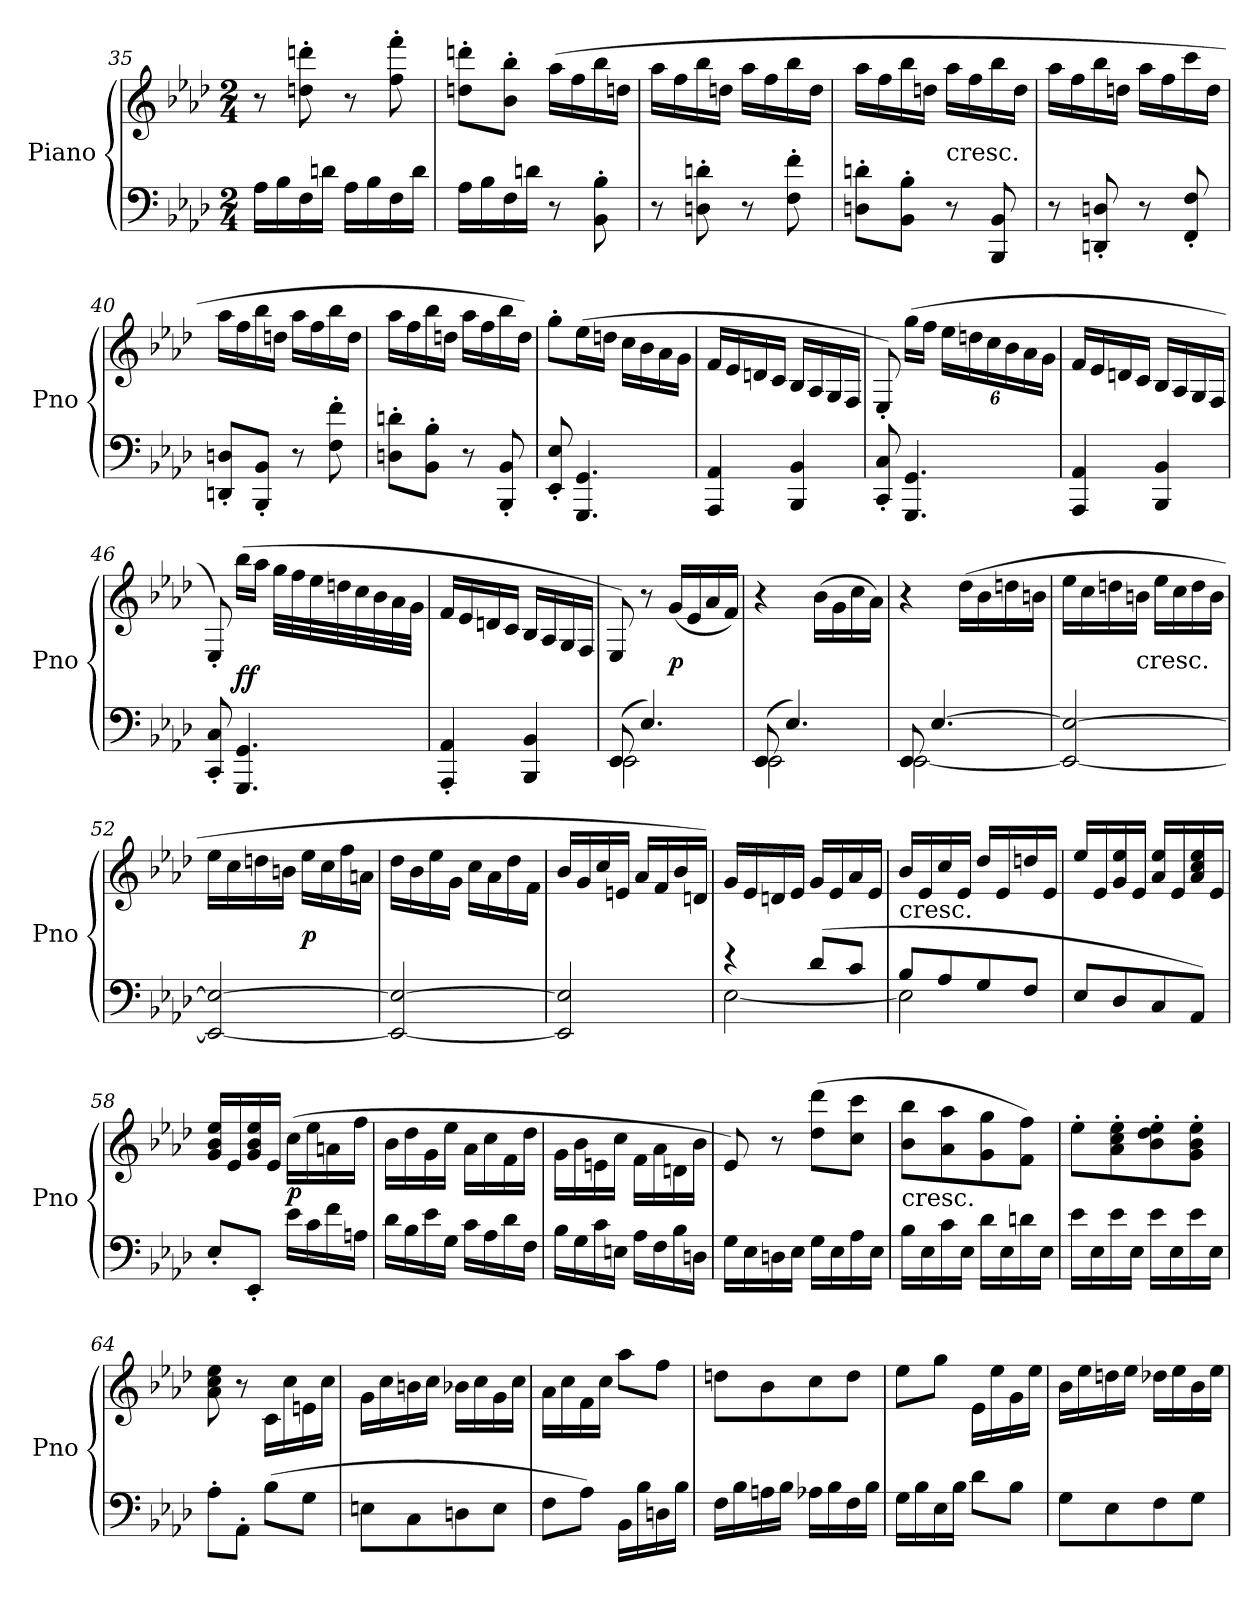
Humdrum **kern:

**kern	**kern	**dynam
*part1	*part1	*part1
*staff2	*staff1	*staff1/2
*I"Piano	*	*
*I'Pno	*	*
*clefF4	*clefG2	*
*k[b-e-a-d-]	*k[b-e-a-d-]	*
*A-:	*A-:	*
*M2/4	*M2/4	*
=35	=35	=35
16A-\LL	8r	.
16B-\	.	.
16F\	8ddn'\ 8dddn'\	.
16dn\JJ	.	.
16A-\LL	8r	.
16B-\	.	.
16F\	8ff'\ 8fff'\	.
16d\JJ	.	.
=36	=36	=36
16A-\LL	8ddn'\ 8dddn'\L	.
16B-\	.	.
16F\	8b-'\ 8bb-'\J	.
16dn\JJ	.	.
8r	(16aa-\LL	.
.	16ff\	.
8BB-'\ 8B-'\	16bb-\	.
.	16ddn\JJ	.
=37	=37	=37
8r	16aa-\LL	.
.	16ff\	.
8Dn'\ 8dn'\	16bb-\	.
.	16ddn\JJ	.
8r	16aa-\LL	.
.	16ff\	.
8F'\ 8f'\	16bb-\	.
.	16dd\JJ	.
=38	=38	=38
8Dn'\ 8dn'\L	16aa-\LL	.
.	16ff\	.
8BB-'\ 8B-'\J	16bb-\	.
.	16ddn\JJ	.
!	!LO:TX:c:t=cresc.	!
8r	16aa-\LL	.
.	16ff\	.
8BBB-/ 8BB-/	16bb-\	.
.	16dd\JJ	.
=39	=39	=39
8r	16aa-\LL	.
.	16ff\	.
8DDn'/ 8Dn'/	16bb-\	.
.	16ddn\JJ	.
8r	16aa-\LL	.
.	16ff\	.
8FF'/ 8F'/	16ccc\	.
.	16dd\JJ	.
=40	=40	=40
8DDn'/ 8Dn'/L	16aa-\LL	.
.	16ff\	.
8BBB-'/ 8BB-'/J	16bb-\	.
.	16ddn\JJ	.
8r	16aa-\LL	.
.	16ff\	.
8F'\ 8f'\	16bb-\	.
.	16dd\JJ	.
=41	=41	=41
8Dn'\ 8dn'\L	16aa-\LL	.
.	16ff\	.
8BB-'\ 8B-'\J	16bb-\	.
.	16ddn\JJ	.
8r	16aa-\LL	.
.	16ff\	.
8BBB-'/ 8BB-'/	16bb-\	.
.	16dd\JJ)	.
=42	=42	=42
8EE-'/ 8E-'/	8gg'\L	.
4.GGG/ 4.GG/	(16ee-\L	.
.	16ddn\JJ	.
.	16cc\LL	.
.	16b-\	.
.	16a-\	.
.	16g\JJ	.
=43	=43	=43
4AAA-/ 4AA-/	16f/LL	.
.	16e-/	.
.	16dn/	.
.	16c/JJ	.
4BBB-/ 4BB-/	16B-/LL	.
.	16A-/	.
.	16G/	.
.	16F/JJ	.
=44	=44	=44
8CC'/ 8C'/	8E-'/)	.
4.GGG/ 4.GG/	(16gg\LL	.
.	16ff\JJ	.
.	24ee-\LL	.
.	24ddn\	.
.	24cc\	.
.	24b-\	.
.	24a-\	.
.	24g\JJ	.
=45	=45	=45
4AAA-/ 4AA-/	16f/LL	.
.	16e-/	.
.	16dn/	.
.	16c/JJ	.
4BBB-/ 4BB-/	16B-/LL	.
.	16A-/	.
.	16G/	.
.	16F/JJ	.
=46	=46	=46
8CC'/ 8C'/	8E-'/)	.
4.GGG/ 4.GG/	(16bb-\LL	ff
.	16aa-\JJ	.
.	32gg\LLL	.
.	32ff\	.
.	32ee-\	.
.	32ddn\	.
.	32cc\	.
.	32b-\	.
.	32a-\	.
.	32g\JJJ	.
=47	=47	=47
4AAA-'/ 4AA-'/	16f/LL	.
.	16e-/	.
.	16dn/	.
.	16c/JJ	.
4BBB-/ 4BB-/	16B-/LL	.
.	16A-/	.
.	16G/	.
.	16F/JJ	.
=48	=48	=48
*^	*	*
(8EE-/	2EE-\	8E-/)	.
4.E-/)	.	8r	.
.	.	(16g/LL	p
.	.	16e-/	.
.	.	16a-/	.
.	.	16f/JJ)	.
=49	=49	=49	=49
(8EE-/	2EE-\	4r	.
4.E-/)	.	.	.
.	.	(16b-\LL	.
.	.	16g\	.
.	.	16cc\	.
.	.	16a-\JJ)	.
=50	=50	=50	=50
8EE-/	[2EE-\	4r	.
[4.E-/	.	.	.
.	.	(16dd-\LL	.
.	.	16b-\	.
.	.	16ddn\	.
.	.	16bn\JJ	.
*v	*v	*	*
=51	=51	=51
2EE-_/ 2E-_/	16ee-\LL	.
.	16cc\	.
.	16ddn\	.
!	!LO:TX:c:t=cresc.	!
.	16bn\JJ	.
.	16ee-\LL	.
.	16cc\	.
.	16dd\	.
.	16b\JJ	.
=52	=52	=52
2EE-_/ 2E-_/	16ee-\LL	.
.	16cc\	.
.	16ddn\	.
.	16bn\JJ	.
.	16ee-\LL	p
.	16cc\	.
.	16ff\	.
.	16an\JJ	.
=53	=53	=53
2EE-_/ 2E-_/	16dd-\LL	.
.	16b-\	.
.	16ee-\	.
.	16g\JJ	.
.	16cc\LL	.
.	16a-\	.
.	16dd-\	.
.	16f\JJ	.
=54	=54	=54
2EE-]/ 2E-]/	16b-/LL	.
.	16g/	.
.	16cc/	.
.	16en/JJ	.
.	16a-/LL	.
.	16f/	.
.	16b-/	.
.	16dn/JJ)	.
=55	=55	=55
*^	*	*
4r	[2E-\	16g/LL	.
.	.	16e-/	.
.	.	16dn/	.
.	.	16e-/JJ	.
(8d-/L	.	16g/LL	.
.	.	16e-/	.
8c/J	.	16a-/	.
.	.	16e-/JJ	.
=56	=56	=56	=56
!	!	!LO:TX:c:t=cresc.	!
8B-/L	2E-\]	16b-/LL	.
.	.	16e-/	.
8A-/	.	16cc/	.
.	.	16e-/JJ	.
8G/	.	16dd-/LL	.
.	.	16e-/	.
8F/J	.	16ddn/	.
.	.	16e-/JJ	.
*v	*v	*	*
=57	=57	=57
8E-/L	16ee-/LL	.
.	16e-/	.
8D-/	16g/ 16ee-/	.
.	16e-/JJ	.
8C/	16a-/ 16ee-/LL	.
.	16e-/	.
8AA-/J)	16a-/ 16cc/ 16ee-/	.
.	16e-/JJ	.
=58	=58	=58
8E-'/L	16g/ 16b-/ 16ee-/LL	.
.	16e-/	.
8EE-'/J	16g/ 16b-/ 16ee-/	.
.	16e-/JJ	.
16e-\LL	(16cc\LL	p
16c\	16ee-\	.
16f\	16an\	.
16An\JJ	16ff\JJ	.
=59	=59	=59
16d-\LL	16b-\LL	.
16B-\	16dd-\	.
16e-\	16g\	.
16G\JJ	16ee-\JJ	.
16c\LL	16a-\LL	.
16A-\	16cc\	.
16d-\	16f\	.
16F\JJ	16dd-\JJ	.
=60	=60	=60
16B-\LL	16g\LL	.
16G\	16b-\	.
16c\	16en\	.
16En\JJ	16cc\JJ	.
16A-\LL	16f\LL	.
16F\	16a-\	.
16B-\	16dn\	.
16Dn\JJ	16b-\JJ	.
=61	=61	=61
16G\LL	8e-/)	.
16E-\	.	.
16Dn\	8r	.
16E-\JJ	.	.
16G\LL	(8dd-\ 8ddd-\L	.
16E-\	.	.
16A-\	8cc\ 8ccc\J	.
16E-\JJ	.	.
=62	=62	=62
!	!LO:TX:c:t=cresc.	!
16B-\LL	8b-\ 8bb-\L	.
16E-\	.	.
16c\	8a-\ 8aa-\	.
16E-\JJ	.	.
16d-\LL	8g\ 8gg\	.
16E-\	.	.
16dn\	8f\ 8ff\J)	.
16E-\JJ	.	.
=63	=63	=63
16e-\LL	8ee-'\L	.
16E-\	.	.
16e-\	8a-'\ 8cc'\ 8ee-'\	.
16E-\JJ	.	.
16e-\LL	8b-'\ 8dd-'\ 8ee-'\	.
16E-\	.	.
16e-\	8g'\ 8b-'\ 8ee-'\J	.
16E-\JJ	.	.
=64	=64	=64
8A-'\L	8a-\ 8cc\ 8ee-\	.
8AA-'\J	8r	.
(8B-\L	16c\LL	.
.	16cc\	.
8G\J	16en\	.
.	16cc\JJ	.
=65	=65	=65
8En\L	16g\LL	.
.	16cc\	.
8C\	16bn\	.
.	16cc\JJ	.
8Dn\	16b-X\LL	.
.	16cc\	.
8E\J	16g\	.
.	16cc\JJ	.
=66	=66	=66
8F\L	16a-\LL	.
.	16cc\	.
8A-\J)	16f\	.
.	16cc\JJ	.
16BB-\LL	8aa-\L	.
16B-\	.	.
16Dn\	8ff\J	.
16B-\JJ	.	.
=67	=67	=67
16F\LL	8ddn\L	.
16B-\	.	.
16An\	8b-\	.
16B-\JJ	.	.
16A-X\LL	8cc\	.
16B-\	.	.
16F\	8dd\J	.
16B-\JJ	.	.
=68	=68	=68
16G\LL	8ee-\L	.
16B-\	.	.
16E-\	8gg\J	.
16B-\JJ	.	.
8d-\L	16e-\LL	.
.	16ee-\	.
8B-\J	16g\	.
.	16ee-\JJ	.
=69	=69	=69
8G\L	16b-\LL	.
.	16ee-\	.
8E-\	16ddn\	.
.	16ee-\JJ	.
8F\	16dd-X\LL	.
.	16ee-\	.
8G\J	16b-\	.
.	16ee-\JJ	.
=	=	=
*-	*-	*-
